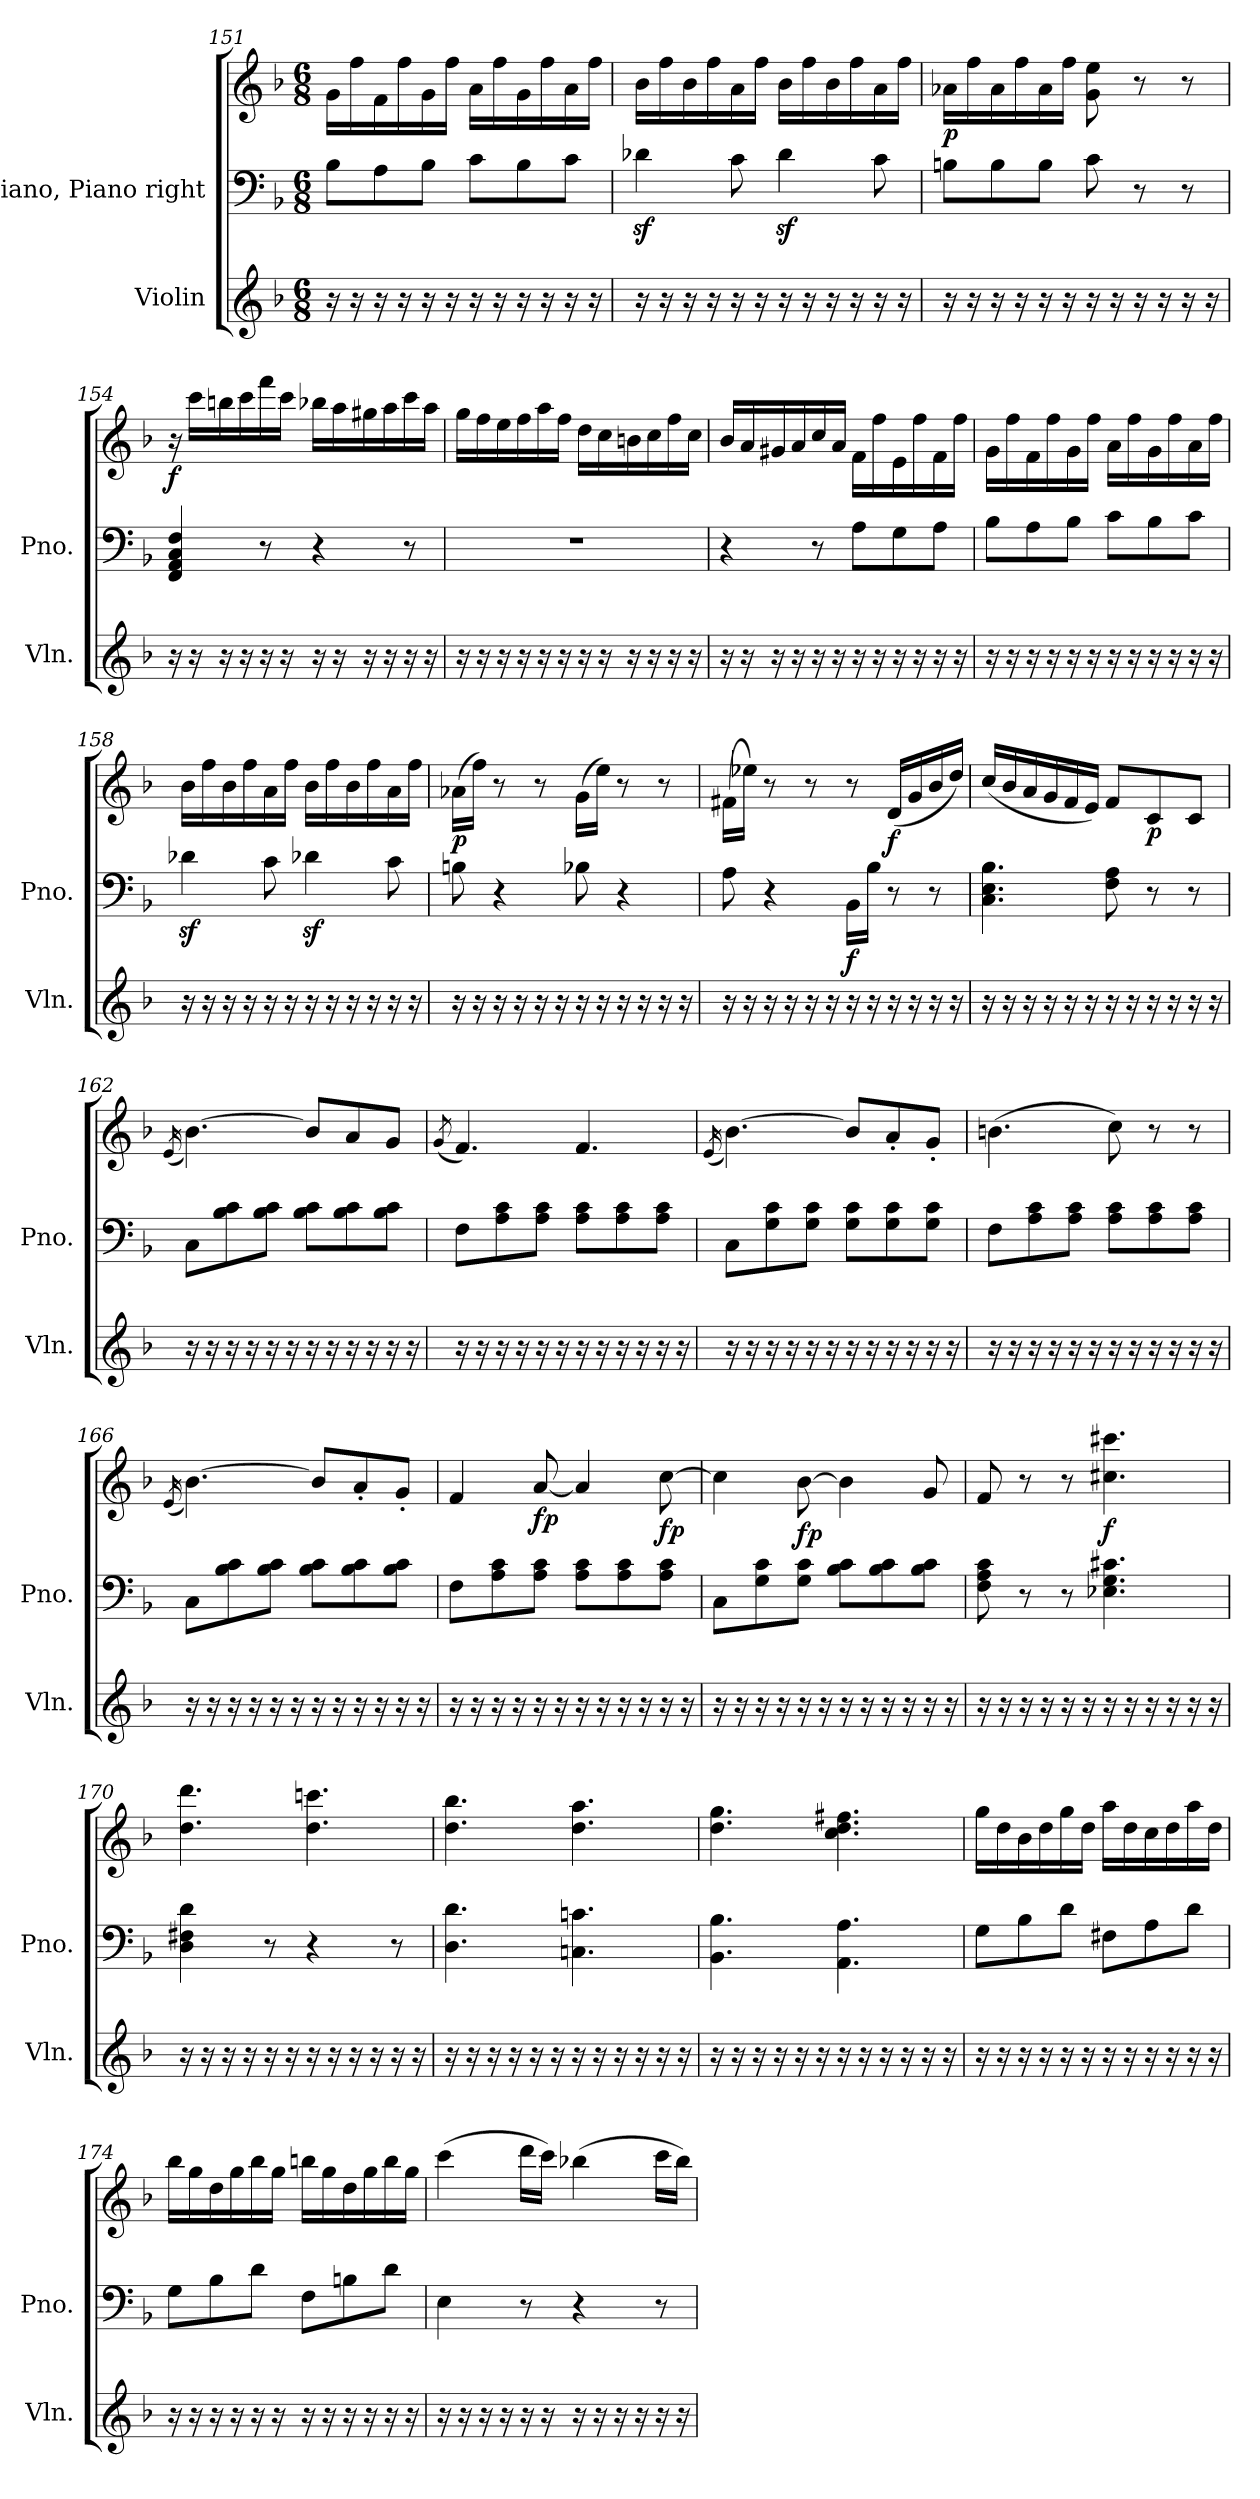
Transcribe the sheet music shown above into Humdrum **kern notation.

**kern	**kern	**kern	**dynam
*part2	*part1	*part1	*part1
*staff3	*staff2	*staff1	*staff1/2
*I"Violin	*I"Piano, Piano right	*	*
*I'Vln.	*I'Pno.	*	*
*clefG2	*clefF4	*clefG2	*
*k[b-]	*k[b-]	*k[b-]	*
*M6/8	*M6/8	*M6/8	*
=151	=151	=151	=151
16r	8B-\L	16g\LL	.
16r	.	16ff\	.
16r	8A\	16f\	.
16r	.	16ff\	.
16r	8B-\J	16g\	.
16r	.	16ff\JJ	.
16r	8c\L	16a\LL	.
16r	.	16ff\	.
16r	8B-\	16g\	.
16r	.	16ff\	.
16r	8c\J	16a\	.
16r	.	16ff\JJ	.
=152	=152	=152	=152
16r	4d-Xz<\	16b-\LL	.
16r	.	16ff\	.
16r	.	16b-\	.
16r	.	16ff\	.
16r	8c\	16a\	.
16r	.	16ff\JJ	.
16r	4d-z<\	16b-\LL	.
16r	.	16ff\	.
16r	.	16b-\	.
16r	.	16ff\	.
16r	8c\	16a\	.
16r	.	16ff\JJ	.
!!LO:LB:g=z
=153	=153	=153	=153
!	!	!	!LO:DY:a=2
16r	8Bn\L	16a-X\LL	p
16r	.	16ff\	.
16r	8B\	16a-\	.
16r	.	16ff\	.
16r	8B\J	16a-\	.
16r	.	16ff\JJ	.
16r	8c\	8g\ 8ee\	.
16r	.	.	.
16r	8r	8r	.
16r	.	.	.
16r	8r	8r	.
16r	.	.	.
=154	=154	=154	=154
!	!	!	!LO:DY:b
16r	4FF/ 4AA/ 4C/ 4F/	16r	f
16r	.	16ccc\LL	.
16r	.	16bbn\	.
16r	.	16ccc\	.
16r	8r	16fff\	.
16r	.	16ccc\JJ	.
16r	4r	16bb-X\LL	.
16r	.	16aa\	.
16r	.	16gg#X\	.
16r	.	16aa\	.
16r	8r	16ccc\	.
16r	.	16aa\JJ	.
=155	=155	=155	=155
16r	2.r	16gg\LL	.
16r	.	16ff\	.
16r	.	16ee\	.
16r	.	16ff\	.
16r	.	16aa\	.
16r	.	16ff\JJ	.
16r	.	16dd\LL	.
16r	.	16cc\	.
16r	.	16bn\	.
16r	.	16cc\	.
16r	.	16ff\	.
16r	.	16cc\JJ	.
!!LO:LB:g=z
=156	=156	=156	=156
16r	4r	16b-/LL	.
16r	.	16a/	.
16r	.	16g#X/	.
16r	.	16a/	.
16r	8r	16cc/	.
16r	.	16a/JJ	.
16r	8A\L	16f\LL	.
16r	.	16ff\	.
16r	8G\	16e\	.
16r	.	16ff\	.
16r	8A\J	16f\	.
16r	.	16ff\JJ	.
=157	=157	=157	=157
16r	8B-\L	16g\LL	.
16r	.	16ff\	.
16r	8A\	16f\	.
16r	.	16ff\	.
16r	8B-\J	16g\	.
16r	.	16ff\JJ	.
16r	8c\L	16a\LL	.
16r	.	16ff\	.
16r	8B-\	16g\	.
16r	.	16ff\	.
16r	8c\J	16a\	.
16r	.	16ff\JJ	.
=158	=158	=158	=158
16r	4d-Xz<\	16b-\LL	.
16r	.	16ff\	.
16r	.	16b-\	.
16r	.	16ff\	.
16r	8c\	16a\	.
16r	.	16ff\JJ	.
16r	4d-Xz<\	16b-\LL	.
16r	.	16ff\	.
16r	.	16b-\	.
16r	.	16ff\	.
16r	8c\	16a\	.
16r	.	16ff\JJ	.
!!LO:PB:g=z
=159	=159	=159	=159
!	!	!	!LO:DY:b
16r	8Bn\	(>16a-X\LL	p
16r	.	16ff\JJ)	.
16r	4r	8r	.
16r	.	.	.
16r	.	8r	.
16r	.	.	.
16r	8B-X\	(>16g\LL	.
16r	.	16ee\JJ)	.
16r	4r	8r	.
16r	.	.	.
16r	.	8r	.
16r	.	.	.
=160	=160	=160	=160
16r	8A\	(>16f#X\LL	.
16r	.	16ee-X\JJ)	.
16r	4r	8r	.
16r	.	.	.
16r	.	8r	.
16r	.	.	.
!	!	!	!LO:DY:b=2
16r	16BB-\LL	8r	f
16r	16B-\JJ	.	.
!	!	!	!LO:DY:b
16r	8r	(<16d/LL	f
16r	.	16g/	.
16r	8r	16b-/	.
16r	.	16dd/JJ)	.
=161	=161	=161	=161
16r	4.C\ 4.E\ 4.B-\	(<16cc/LL	.
16r	.	16b-/	.
16r	.	16a/	.
16r	.	16g/	.
16r	.	16f/	.
16r	.	16e/JJ)	.
16r	8F\ 8A\	8f/L	.
16r	.	.	.
!	!	!	!LO:DY:b
16r	8r	8c/	p
16r	.	.	.
16r	8r	8c/J	.
16r	.	.	.
!!LO:LB:g=z
=162	=162	=162	=162
.	.	(>16qe/	.
16r	8C\L	[4.b-\)	.
16r	.	.	.
16r	8B-\ 8c\	.	.
16r	.	.	.
16r	8B-\ 8c\J	.	.
16r	.	.	.
16r	8B-\ 8c\L	8b-/L]	.
16r	.	.	.
16r	8B-\ 8c\	8a/	.
16r	.	.	.
16r	8B-\ 8c\J	8g/J	.
16r	.	.	.
=163	=163	=163	=163
.	.	(<8qg/	.
16r	8F\L	4.f/)	.
16r	.	.	.
16r	8A\ 8c\	.	.
16r	.	.	.
16r	8A\ 8c\J	.	.
16r	.	.	.
16r	8A\ 8c\L	4.f/	.
16r	.	.	.
16r	8A\ 8c\	.	.
16r	.	.	.
16r	8A\ 8c\J	.	.
16r	.	.	.
=164	=164	=164	=164
.	.	(>16qe/	.
16r	8C\L	[4.b-\)	.
16r	.	.	.
16r	8G\ 8c\	.	.
16r	.	.	.
16r	8G\ 8c\J	.	.
16r	.	.	.
16r	8G\ 8c\L	8b-/L]	.
16r	.	.	.
16r	8G\ 8c\	8a'/	.
16r	.	.	.
16r	8G\ 8c\J	8g'/J	.
16r	.	.	.
!!LO:LB:g=z
=165	=165	=165	=165
16r	8F\L	(>4.bn\	.
16r	.	.	.
16r	8A\ 8c\	.	.
16r	.	.	.
16r	8A\ 8c\J	.	.
16r	.	.	.
16r	8A\ 8c\L	8cc\)	.
16r	.	.	.
16r	8A\ 8c\	8r	.
16r	.	.	.
16r	8A\ 8c\J	8r	.
16r	.	.	.
=166	=166	=166	=166
.	.	(>16qe/	.
16r	8C\L	[4.b-\)	.
16r	.	.	.
16r	8B-\ 8c\	.	.
16r	.	.	.
16r	8B-\ 8c\J	.	.
16r	.	.	.
16r	8B-\ 8c\L	8b-/L]	.
16r	.	.	.
16r	8B-\ 8c\	8a'/	.
16r	.	.	.
16r	8B-\ 8c\J	8g'/J	.
16r	.	.	.
=167	=167	=167	=167
16r	8F\L	4f/	.
16r	.	.	.
16r	8A\ 8c\	.	.
16r	.	.	.
!	!	!	!LO:DY:b
16r	8A\ 8c\J	[8a/	fp
16r	.	.	.
16r	8A\ 8c\L	4a/]	.
16r	.	.	.
16r	8A\ 8c\	.	.
16r	.	.	.
!	!	!	!LO:DY:b
16r	8A\ 8c\J	[8cc\	fp
16r	.	.	.
!!LO:PB:g=z
=168	=168	=168	=168
16r	8C\L	4cc\]	.
16r	.	.	.
16r	8G\ 8c\	.	.
16r	.	.	.
!	!	!	!LO:DY:b
16r	8G\ 8c\J	[8b-\	fp
16r	.	.	.
16r	8B-\ 8c\L	4b-\]	.
16r	.	.	.
16r	8B-\ 8c\	.	.
16r	.	.	.
16r	8B-\ 8c\J	8g/	.
16r	.	.	.
=169	=169	=169	=169
16r	8F\ 8A\ 8c\	8f/	.
16r	.	.	.
16r	8r	8r	.
16r	.	.	.
16r	8r	8r	.
16r	.	.	.
!	!	!	!LO:DY:b
16r	4.E-X\ 4.G\ 4.c#X\	4.cc#X\ 4.ccc#X\	f
16r	.	.	.
16r	.	.	.
16r	.	.	.
16r	.	.	.
16r	.	.	.
=170	=170	=170	=170
16r	4D\ 4F#X\ 4d\	4.dd\ 4.ddd\	.
16r	.	.	.
16r	.	.	.
16r	.	.	.
16r	8r	.	.
16r	.	.	.
16r	4r	4.dd\ 4.cccn\	.
16r	.	.	.
16r	.	.	.
16r	.	.	.
16r	8r	.	.
16r	.	.	.
!!LO:LB:g=z
=171	=171	=171	=171
16r	4.D\ 4.d\	4.dd\ 4.bb-\	.
16r	.	.	.
16r	.	.	.
16r	.	.	.
16r	.	.	.
16r	.	.	.
16r	4.Cn\ 4.cn\	4.dd\ 4.aa\	.
16r	.	.	.
16r	.	.	.
16r	.	.	.
16r	.	.	.
16r	.	.	.
=172	=172	=172	=172
16r	4.BB-\ 4.B-\	4.dd\ 4.gg\	.
16r	.	.	.
16r	.	.	.
16r	.	.	.
16r	.	.	.
16r	.	.	.
16r	4.AA\ 4.A\	4.cc\ 4.dd\ 4.ff#X\	.
16r	.	.	.
16r	.	.	.
16r	.	.	.
16r	.	.	.
16r	.	.	.
=173	=173	=173	=173
16r	8G\L	16gg\LL	.
16r	.	16dd\	.
16r	8B-\	16b-\	.
16r	.	16dd\	.
16r	8d\J	16gg\	.
16r	.	16dd\JJ	.
16r	8F#X\L	16aa\LL	.
16r	.	16dd\	.
16r	8A\	16cc\	.
16r	.	16dd\	.
16r	8d\J	16aa\	.
16r	.	16dd\JJ	.
!!LO:LB:g=z
=174	=174	=174	=174
16r	8G\L	16bb-\LL	.
16r	.	16gg\	.
16r	8B-\	16dd\	.
16r	.	16gg\	.
16r	8d\J	16bb-\	.
16r	.	16gg\JJ	.
16r	8F\L	16bbn\LL	.
16r	.	16gg\	.
16r	8Bn\	16dd\	.
16r	.	16gg\	.
16r	8d\J	16bb\	.
16r	.	16gg\JJ	.
=175	=175	=175	=175
16r	4E\	(>4ccc\	.
16r	.	.	.
16r	.	.	.
16r	.	.	.
16r	8r	16ddd\LL	.
16r	.	16ccc\JJ)	.
16r	4r	(>4bb-X\	.
16r	.	.	.
16r	.	.	.
16r	.	.	.
16r	8r	16ccc\LL	.
16r	.	16bb-\JJ)	.
=	=	=	=
*-	*-	*-	*-
